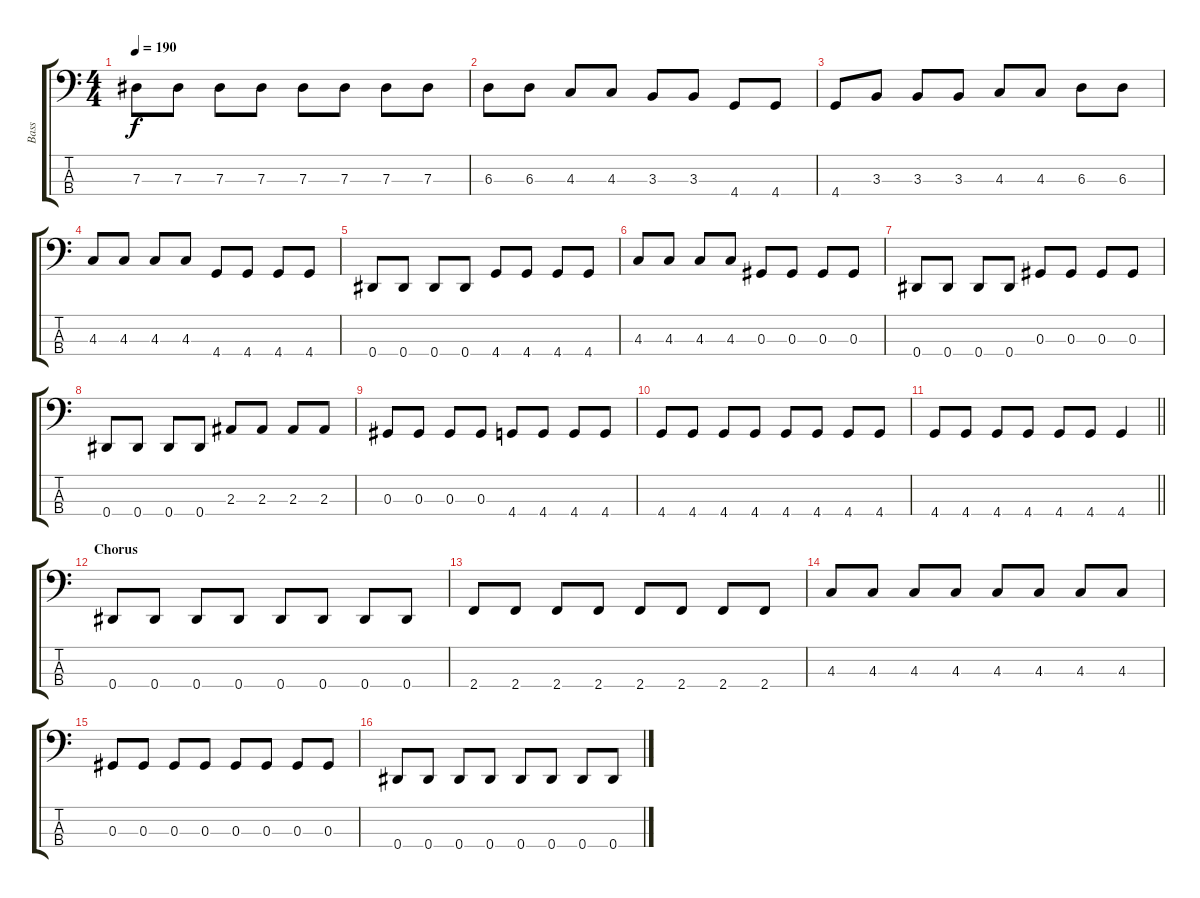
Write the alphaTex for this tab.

\track ("Bass" "Bass") {instrument electricbasspick}
\staff {score tabs}
\tuning (Gb2 Db2 Ab1 Eb1) {hide}
\ts (4 4)
\tempo 190
\clef f4
\ks c
7.3.8{dy f} 7.3.8 7.3.8 7.3.8 7.3.8 7.3.8 7.3.8 7.3.8 |
6.3.8 6.3.8 4.3.8 4.3.8 3.3.8 3.3.8 4.4.8 4.4.8 |
4.4.8 3.3.8 3.3.8 3.3.8 4.3.8 4.3.8 6.3.8 6.3.8 |
4.3.8 4.3.8 4.3.8 4.3.8 4.4.8 4.4.8 4.4.8 4.4.8 |
0.4.8 0.4.8 0.4.8 0.4.8 4.4.8 4.4.8 4.4.8 4.4.8 |
4.3.8 4.3.8 4.3.8 4.3.8 0.3.8 0.3.8 0.3.8 0.3.8 |
0.4.8 0.4.8 0.4.8 0.4.8 0.3.8 0.3.8 0.3.8 0.3.8 |
0.4.8 0.4.8 0.4.8 0.4.8 2.3.8 2.3.8 2.3.8 2.3.8 |
0.3.8 0.3.8 0.3.8 0.3.8 4.4.8 4.4.8 4.4.8 4.4.8 |
4.4.8 4.4.8 4.4.8 4.4.8 4.4.8 4.4.8 4.4.8 4.4.8 |
\barLineRight lightlight
4.4.8 4.4.8 4.4.8 4.4.8 4.4.8 4.4.8 4.4.4 |
\section ("" "Chorus ")
0.4.8 0.4.8 0.4.8 0.4.8 0.4.8 0.4.8 0.4.8 0.4.8 |
2.4.8 2.4.8 2.4.8 2.4.8 2.4.8 2.4.8 2.4.8 2.4.8 |
4.3.8 4.3.8 4.3.8 4.3.8 4.3.8 4.3.8 4.3.8 4.3.8 |
0.3.8 0.3.8 0.3.8 0.3.8 0.3.8 0.3.8 0.3.8 0.3.8 |
0.4.8 0.4.8 0.4.8 0.4.8 0.4.8 0.4.8 0.4.8 0.4.8
